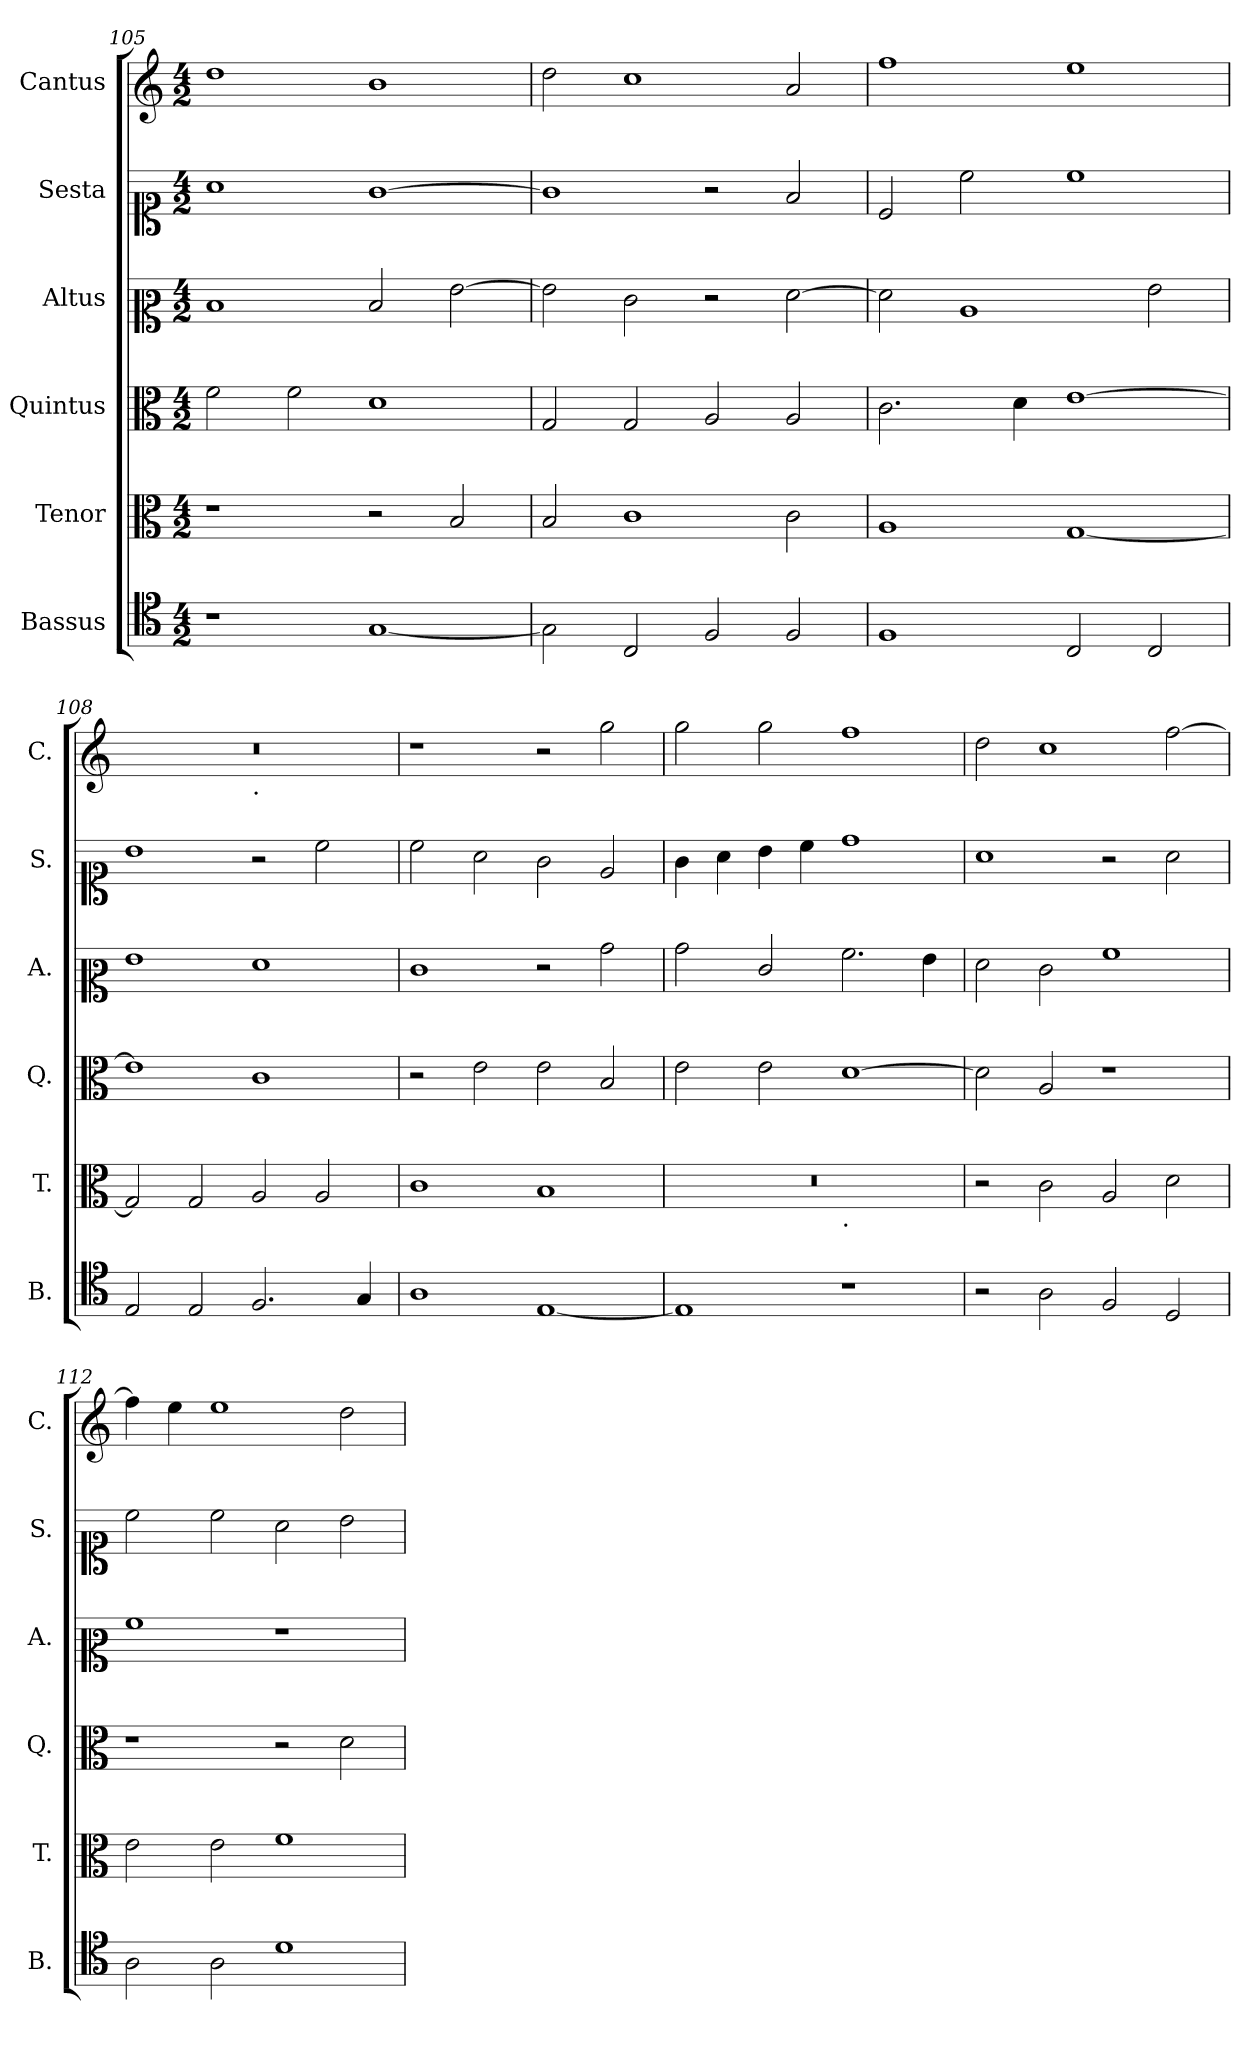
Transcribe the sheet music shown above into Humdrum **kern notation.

**kern	**kern	**kern	**kern	**kern	**kern
*part6	*part5	*part4	*part3	*part2	*part1
*staff6	*staff5	*staff4	*staff3	*staff2	*staff1
*I"Bassus	*I"Tenor	*I"Quintus	*I"Altus	*I"Sesta	*I"Cantus
*I'B.	*I'T.	*I'Q.	*I'A.	*I'S.	*I'C.
*clefC4	*clefC3	*clefC3	*clefC2	*clefC1	*clefG2
*k[]	*k[]	*k[]	*k[]	*k[]	*k[]
*M4/2	*M4/2	*M4/2	*M4/2	*M4/2	*M4/2
=105	=105	=105	=105	=105	=105
1r	1r	2f\	1d	1a	1dd
.	.	2f\	.	.	.
[1G	2r	1d	2d/	[1g	1b
.	2B/	.	[2g\	.	.
=106	=106	=106	=106	=106	=106
2G\]	2B/	2G/	2g\]	1g]	2dd\
2C/	1c	2G/	2e\	.	1cc
2F/	.	2A/	2r	2r	.
2F/	2c\	2A/	[2f\	2f/	2a/
!!LO:PB:g=z
=107	=107	=107	=107	=107	=107
1F	1A	2.c\	2f\]	2c/	1ff
.	.	.	1c	2cc\	.
.	.	4d\	.	.	.
2C/	[1G	[1e	.	1cc	1ee
2C/	.	.	2g\	.	.
=108	=108	=108	=108	=108	=108
*	*	*	*	*	*^
2E/	2G/]	1e]	1g	1b	0r	1ryy
2E/	2G/	.	.	.	.	.
!	!	!	!	!	!	!LO:TX:b:t=.
2.F/	2A/	1c	1f	2r	.	1ryy
.	2A/	.	.	2cc\	.	.
4G/	.	.	.	.	.	.
*	*	*	*	*	*v	*v
=109	=109	=109	=109	=109	=109
1A	1c	2r	1e	2cc\	1r
.	.	2e\	.	2a\	.
[1E	1B	2e\	2r	2g\	2r
.	.	2B/	2b\	2e/	2gg\
=110	=110	=110	=110	=110	=110
*	*^	*	*	*	*
1E]	0r	1ryy	2e\	2b\	4g\	2gg\
.	.	.	.	.	4a\	.
.	.	.	2e\	2e/	4b\	2gg\
.	.	.	.	.	4cc\	.
!	!	!LO:TX:b:t=.	!	!	!	!
1r	.	1ryy	[1d	2.a\	1dd	1ff
.	.	.	.	4g\	.	.
*	*v	*v	*	*	*	*
=111	=111	=111	=111	=111	=111
2r	2r	2d\]	2f\	1a	2dd\
2A\	2c\	2A/	2e\	.	1cc
2F/	2A/	1r	1a	2r	.
2D/	2d\	.	.	2a\	[2ff\
=112	=112	=112	=112	=112	=112
2A\	2e\	1r	1a	2cc\	4ff\]
.	.	.	.	.	4ee\
2A\	2e\	.	.	2cc\	1ee
1d	1f	2r	1r	2a\	.
.	.	2d\	.	2b\	2dd\
=	=	=	=	=	=
*-	*-	*-	*-	*-	*-
